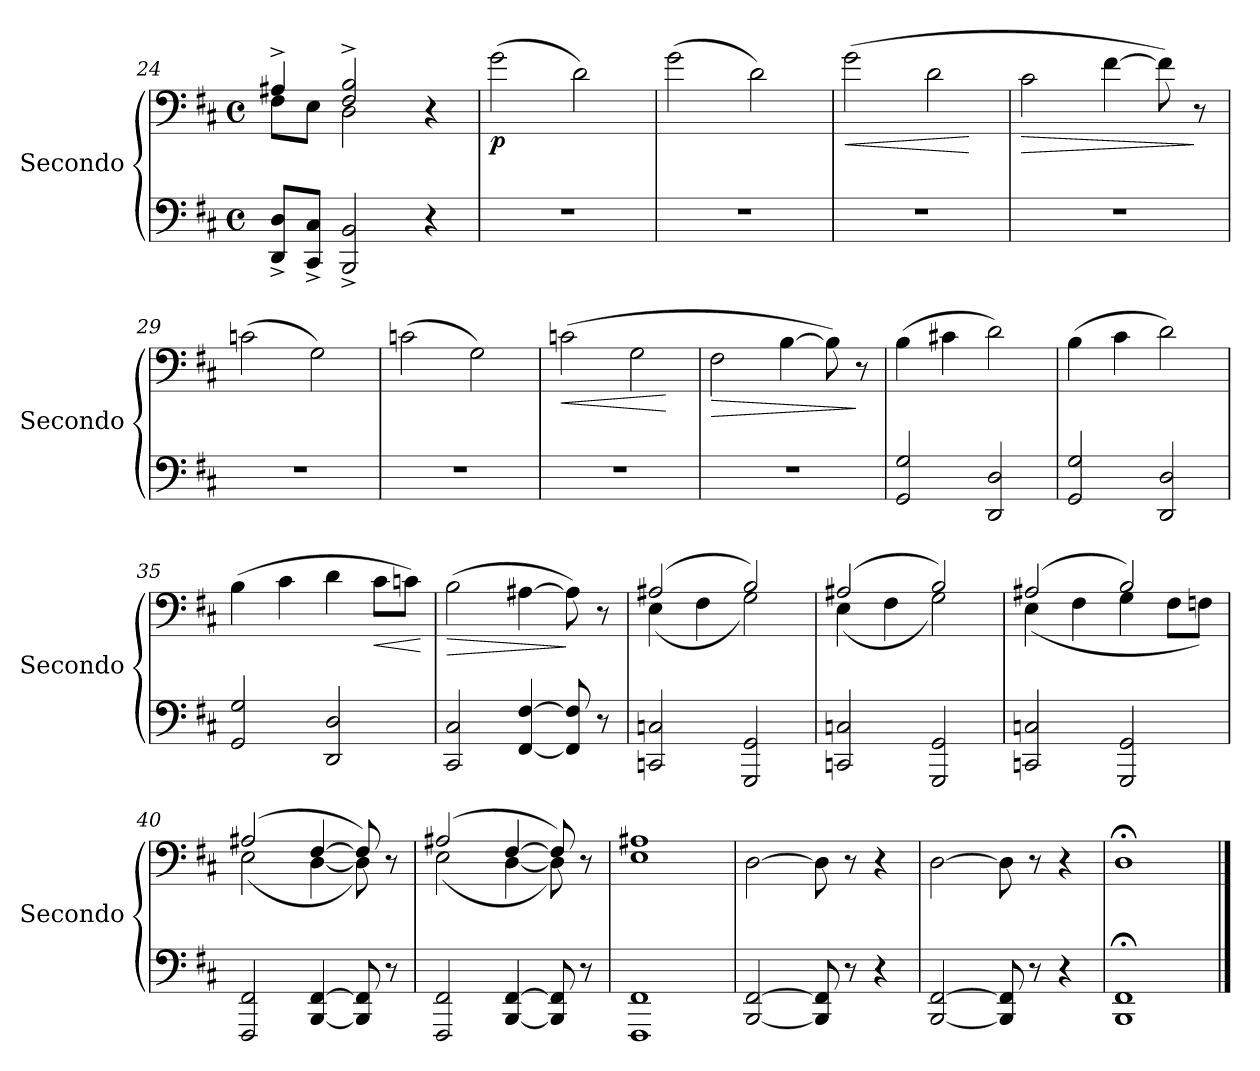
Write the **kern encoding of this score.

**kern	**kern	**dynam
*part1	*part1	*part1
*staff2	*staff1	*staff1/2
*I"Secondo	*	*
*I'Secondo	*	*
*clefF4	*clefF4	*
*k[f#c#]	*k[f#c#]	*
*M4/4	*M4/4	*
*met(c)	*met(c)	*
=24	=24	=24
*	*^	*
8DD/^ 8D/^L	4A#X^/	8F#\L	.
8CC#/^ 8C#/^J	.	8E\J	.
2BBB/^ 2BB/^	2F#/^ 2B/^	2D\	.
4r	4r	4ryy	.
=25	=25	=25	=25
!	!	!	!LO:DY:b
*	*v	*v	*
1r	(>2g\	p
.	2d\)	.
=26	=26	=26
1r	(>2g\	.
.	2d\)	.
=27	=27	=27
!	!	!LO:HP:b
1r	(>2g\	<
.	2d\	.
.	.	[
=28	=28	=28
!	!	!LO:HP:b
1r	2c#\	>
.	[4f#\	.
.	8f#\])	.
.	8r	]
=29	=29	=29
1r	(>2cn\	.
.	2G\)	.
=30	=30	=30
1r	(>2cn\	.
.	2G\)	.
=31	=31	=31
!	!	!LO:HP:b
1r	(>2cn\	<
.	2G\	.
.	.	[
=32	=32	=32
!	!	!LO:HP:b
1r	2F#\	>
.	[4B\	.
.	8B\])	.
.	8r	]
=33	=33	=33
2GG/ 2G/	(>4B\	.
.	4c#X\	.
2DD/ 2D/	2d\)	.
=34	=34	=34
2GG/ 2G/	(>4B\	.
.	4c#\	.
2DD/ 2D/	2d\)	.
=35	=35	=35
2GG/ 2G/	(>4B\	.
.	4c#\	.
2DD/ 2D/	4d\	.
!	!	!LO:HP:b
.	8c#\L	<
.	8cn\J)	.
.	.	[
=36	=36	=36
!	!	!LO:HP:b
2CC#/ 2C#/	(>2B\	>
[4FF#/ [4F#/	[4A#X\	.
8FF#/] 8F#/]	8A#\])	]
8r	8r	.
=37	=37	=37
*	*^	*
2CCn/ 2Cn/	(>2A#X/	(<4E\	.
.	.	4F#\	.
2GGG/ 2GG/	2B/)	2G\)	.
=38	=38	=38	=38
2CCn/ 2Cn/	(>2A#X/	(<4E\	.
.	.	4F#\	.
2GGG/ 2GG/	2B/)	2G\)	.
=39	=39	=39	=39
2CCn/ 2Cn/	(>2A#X/	(<4E\	.
.	.	4F#\	.
2GGG/ 2GG/	2B/)	4G\	.
.	.	8F#\L	.
.	.	8Fn\J)	.
=40	=40	=40	=40
2FFF#/ 2FF#/	(>2A#X/	(<2E\	.
[4BBB/ [4FF#/	[4F#/	[4D\	.
8BBB/] 8FF#/]	8F#/])	8D\])	.
8r	8r	8ryy	.
=41	=41	=41	=41
2FFF#/ 2FF#/	(>2A#X/	(<2E\	.
[4BBB/ [4FF#/	[4F#/	[4D\	.
8BBB/] 8FF#/]	8F#/])	8D\])	.
8r	8r	8ryy	.
=42	=42	=42	=42
1FFF# 1FF#	1A#X	1E	.
*	*v	*v	*
=43	=43	=43
[2BBB/ [2FF#/	[2D\	.
8BBB/] 8FF#/]	8D\]	.
8r	8r	.
4r	4r	.
=44	=44	=44
[2BBB/ [2FF#/	[2D\	.
8BBB/] 8FF#/]	8D\]	.
8r	8r	.
4r	4r	.
=45	=45	=45
1BBB;< 1FF#;<	1D;<	.
==	==	==
*-	*-	*-
